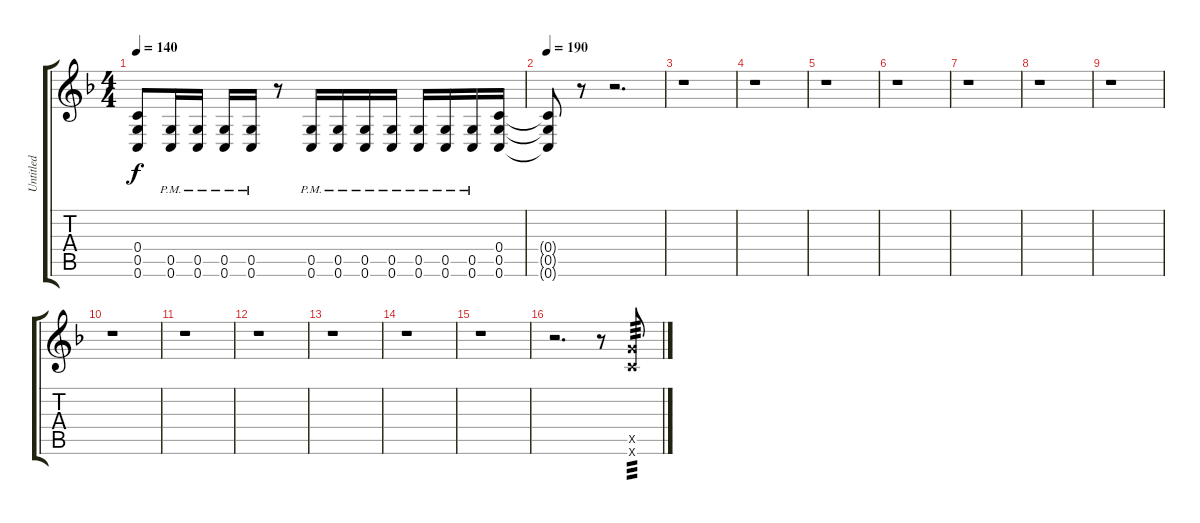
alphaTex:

\track ("Untitled" "Untitled") {instrument distortionguitar}
\staff {score tabs}
\tuning (D4 A3 F3 C3 G2 C2) {hide}
\ts (4 4)
\tempo 140
\clef g2
\ks f
(0.4{t} 0.5{t} 0.6{t}).8{dy f} (0.5{pm} 0.6{pm}).16 (0.5{pm} 0.6{pm}).16 (0.5{pm} 0.6{pm}).16 (0.5{pm} 0.6{pm}).16 r.8 (0.5{pm} 0.6{pm}).16 (0.5{pm} 0.6{pm}).16 (0.5{pm} 0.6{pm}).16 (0.5{pm} 0.6{pm}).16 (0.5{pm} 0.6{pm}).16 (0.5{pm} 0.6{pm}).16 (0.5{pm} 0.6{pm}).16 (0.4 0.5 0.6).16 |
\tempo 190
(0.4{t} 0.5{t} 0.6{t}).8 r.8 r.2{d} |
r.1 |
r.1 |
r.1 |
r.1 |
r.1 |
r.1 |
r.1 |
r.1 |
r.1 |
r.1 |
r.1 |
r.1 |
r.1 |
r.2{d} r.8 (12.5{x} 12.6{x}).8{tp 3}
